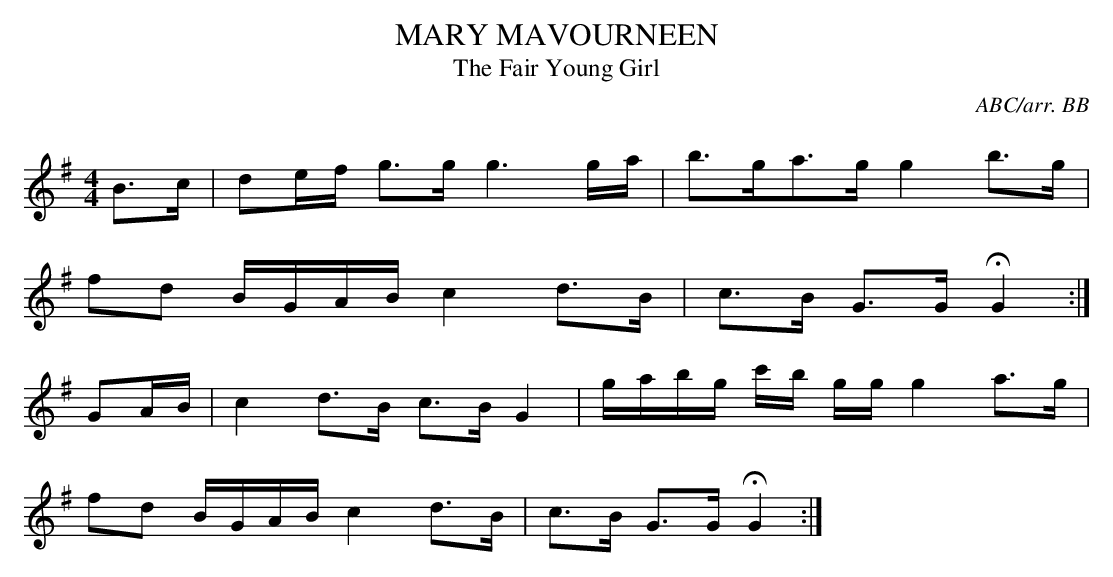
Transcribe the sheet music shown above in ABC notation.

X:1
T:MARY MAVOURNEEN
T:The Fair Young Girl
Y:"with feeling"
C:ABC/arr. BB
Q:80
L:1/8
M:4/4
K:G
B>c|de/f/ g>g g3g/a/|b>ga>g g2b>g|
fd B/G/A/B/ c2 d>B|c>B G>G HG2:|
GA/B/|c2d>B c>BG2|g/a/b/g/ c'/b/ g/g/g2 a>g|
fd B/G/A/B/ c2 d>B|c>B G>G HG2:|
